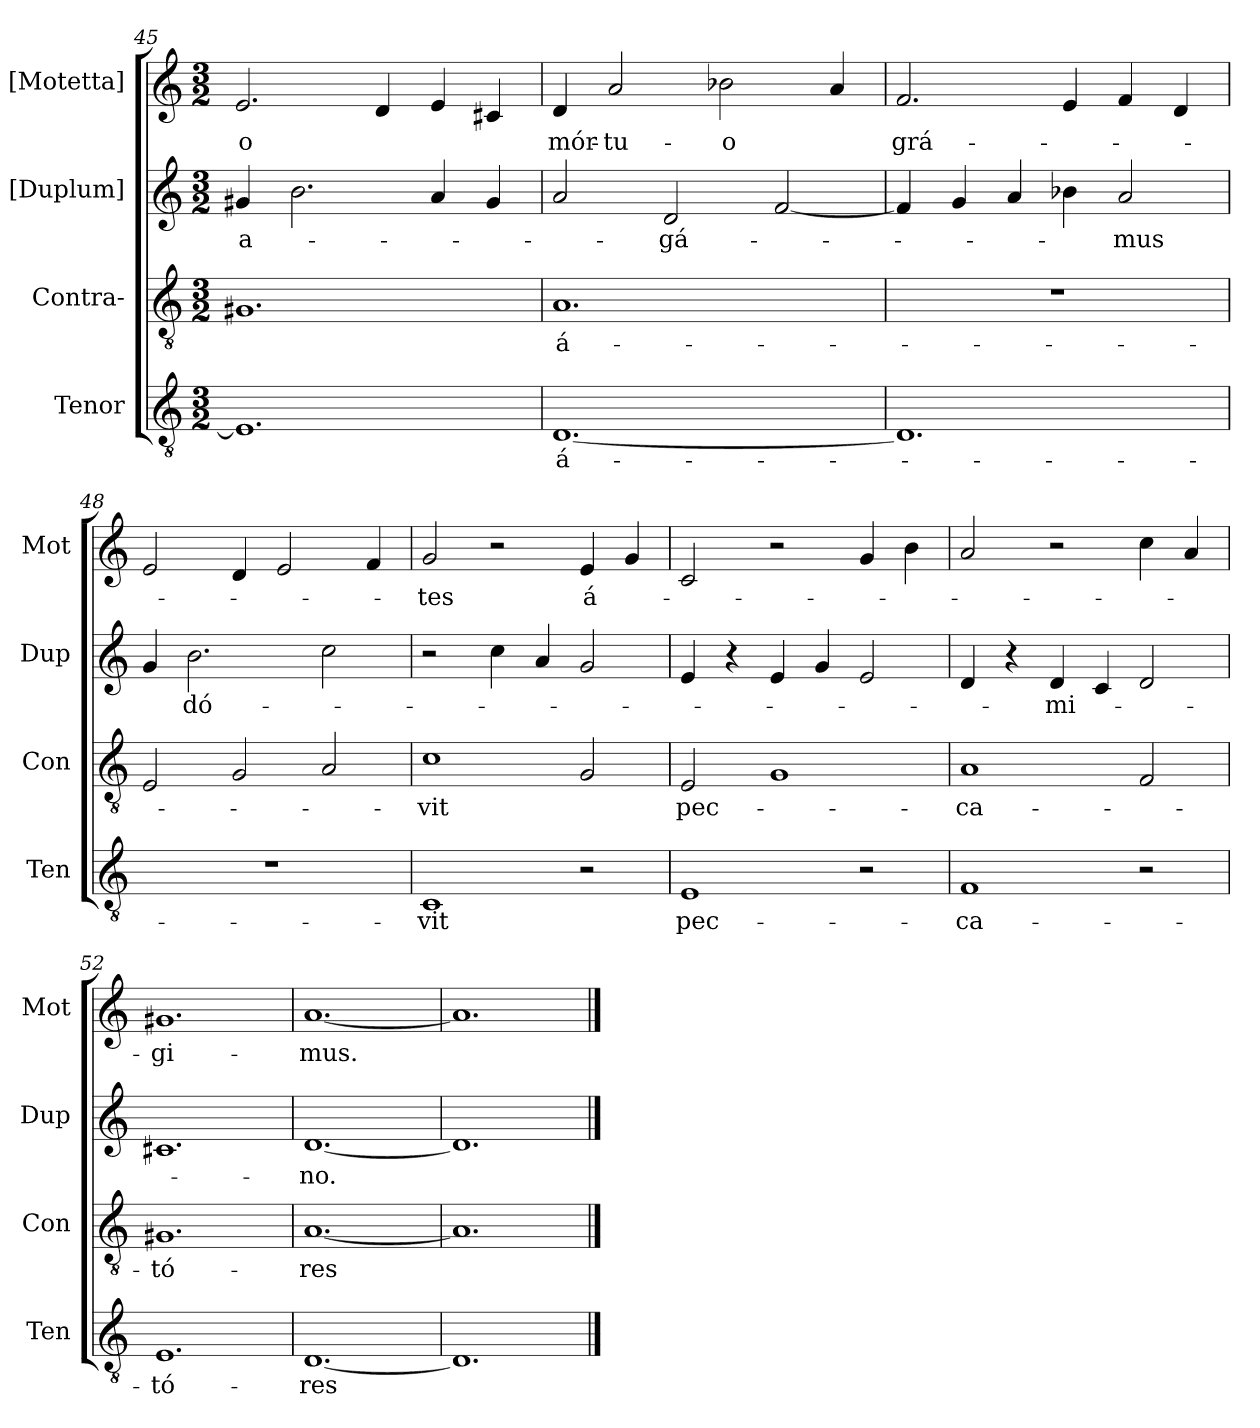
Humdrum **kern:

**kern	**text	**kern	**text	**kern	**text	**kern	**text
*part4	*part4	*part3	*part3	*part2	*part2	*part1	*part1
*staff4	*staff4	*staff3	*staff3	*staff2	*staff2	*staff1	*staff1
*I"Tenor	*	*I"Contra-	*	*I"[Duplum]	*	*I"[Motetta]	*
*I'Ten	*	*I'Con	*	*I'Dup	*	*I'Mot	*
*clefGv2	*	*clefGv2	*	*clefG2	*	*clefG2	*
*M3/2	*	*M3/2	*	*M3/2	*	*M3/2	*
=45	=45	=45	=45	=45	=45	=45	=45
!	!	!	!	!	!LO:LY:b	!	!LO:LY:b
1.E]	.	1.G#X	.	4g#X/	a-	2.e/	-o
.	.	.	.	2.b\	.	.	.
.	.	.	.	.	.	4d/	.
.	.	.	.	4a/	.	4e/	.
.	.	.	.	4g#/	.	4c#X/	.
!!LO:PB:g=z
=46	=46	=46	=46	=46	=46	=46	=46
!	!LO:LY:b	!	!LO:LY:b	!	!	!	!LO:LY:b
[1.D	-á-	1.A	-á-	2a/	.	4d/	mór-
!	!	!	!	!	!	!	!LO:LY:b
.	.	.	.	.	.	2a/	-tu-
!	!	!	!	!	!LO:LY:b	!	!
.	.	.	.	2d/	-gá-	.	.
!	!	!	!	!	!	!	!LO:LY:b
.	.	.	.	.	.	2b-X\	o
.	.	.	.	[2f/	.	.	.
.	.	.	.	.	.	4a/	.
=47	=47	=47	=47	=47	=47	=47	=47
!	!	!	!	!	!	!	!LO:LY:b
1.D]	.	1.r	.	4f/]	.	2.f/	grá-
.	.	.	.	4g/	.	.	.
.	.	.	.	4a/	.	.	.
.	.	.	.	4b-X\	.	4e/	.
!	!	!	!	!	!LO:LY:b	!	!
.	.	.	.	2a/	-mus	4f/	.
.	.	.	.	.	.	4d/	.
=48	=48	=48	=48	=48	=48	=48	=48
1.r	.	2E/	.	4g/	.	2e/	.
!	!	!	!	!	!LO:LY:b	!	!
.	.	.	.	2.b\	dó-	.	.
.	.	2G/	.	.	.	4d/	.
.	.	.	.	.	.	2e/	.
.	.	2A/	.	2cc\	.	.	.
.	.	.	.	.	.	4f/	.
=49	=49	=49	=49	=49	=49	=49	=49
!	!LO:LY:b	!	!LO:LY:b	!	!	!	!LO:LY:b
1C	-vit	1c	-vit	2r	.	2g/	-tes
.	.	.	.	4cc\	.	2r	.
.	.	.	.	4a/	.	.	.
!	!	!	!	!	!	!	!LO:LY:b
2r	.	2G/	.	2g/	.	4e/	á-
.	.	.	.	.	.	4g/	.
=50	=50	=50	=50	=50	=50	=50	=50
!	!LO:LY:b	!	!LO:LY:b	!	!	!	!
1E	pec-	2E/	pec-	4e/	.	2c/	.
.	.	.	.	4r	.	.	.
.	.	1G	.	4e/	.	2r	.
.	.	.	.	4g/	.	.	.
2r	.	.	.	2e/	.	4g/	.
.	.	.	.	.	.	4b\	.
!!LO:LB:g=z
=51	=51	=51	=51	=51	=51	=51	=51
!	!LO:LY:b	!	!LO:LY:b	!	!	!	!
1F	-ca-	1A	-ca-	4d/	.	2a/	.
.	.	.	.	4r	.	.	.
!	!	!	!	!	!LO:LY:b	!	!
.	.	.	.	4d/	-mi-	2r	.
.	.	.	.	4c/	.	.	.
2r	.	2F/	.	2d/	.	4cc\	.
.	.	.	.	.	.	4a/	.
=52	=52	=52	=52	=52	=52	=52	=52
!	!LO:LY:b	!	!LO:LY:b	!	!	!	!LO:LY:b
1.E	-tó-	1.G#X	-tó-	1.c#X	.	1.g#X	-gi-
=53	=53	=53	=53	=53	=53	=53	=53
!	!LO:LY:b	!	!LO:LY:b	!	!LO:LY:b	!	!LO:LY:b
[1.D	-res	[1.A	-res	[1.d	-no.	[1.a	-mus.
=54	=54	=54	=54	=54	=54	=54	=54
1.D]	.	1.A]	.	1.d]	.	1.a]	.
==	==	==	==	==	==	==	==
*-	*-	*-	*-	*-	*-	*-	*-
